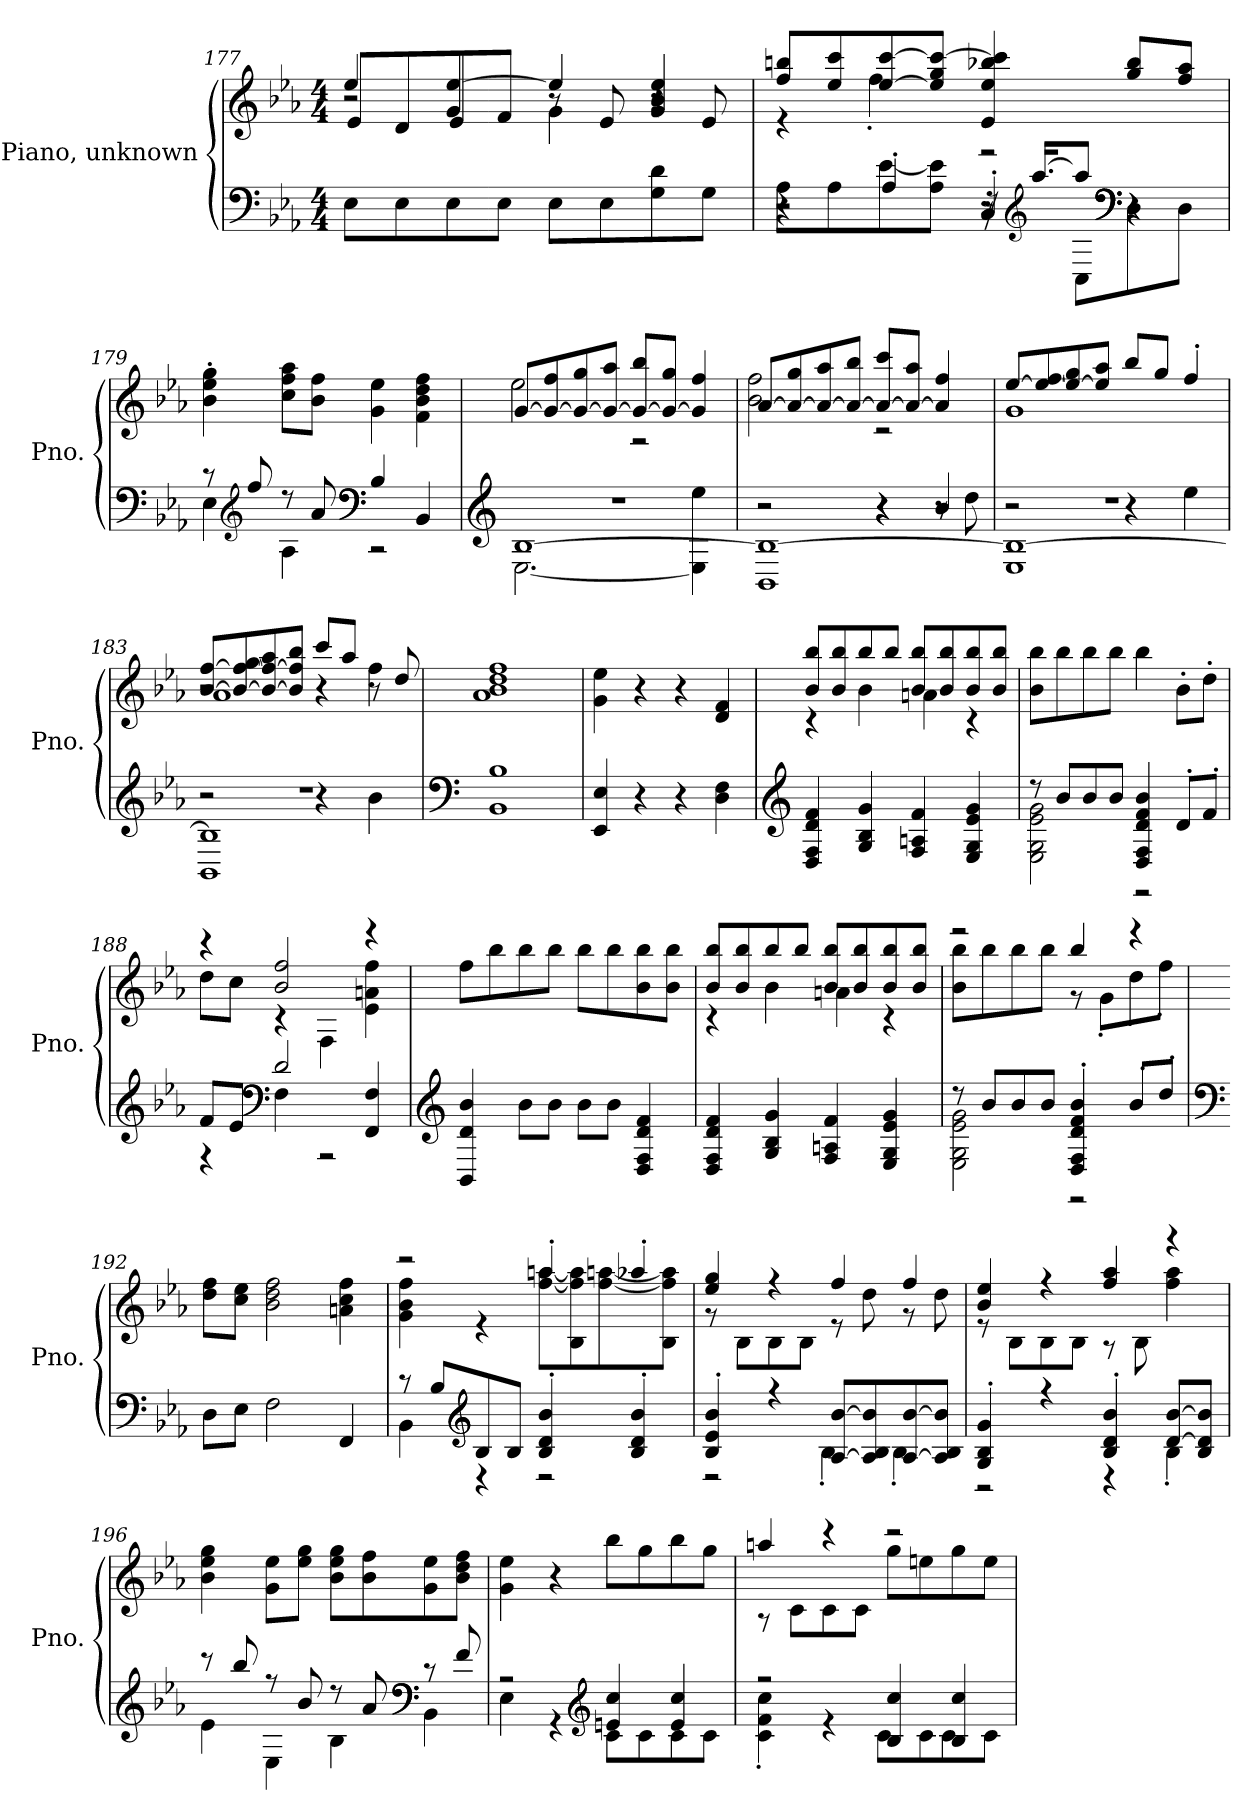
**kern	**kern
*part1	*part1
*staff2	*staff1
*I"Piano, unknown	*
*I'Pno.	*
*clefF4	*clefG2
*k[b-e-a-]	*k[b-e-a-]
*M4/4	*M4/4
=177	=177
*	*^
*	*	*^
8E-\L	4ee-/	2r	8e-/L
8E-\	.	.	8d/
8E-\	4g/ [4ee-/	.	8e-/
8E-\J	.	.	8f/J
8E-\L	4ee-/]	4g\	8r
8E-\	.	.	8e-/
8G\ 8d\	4g/ 4b-/ 4ee-/	4r	8r
8G\J	.	.	8e-/
*	*	*v	*v
=178	=178	=178
*^	*	*
*	*^	*	*
2r	8A-\L	4r	8ff/ 8bbn/L	4r
.	8A-\	.	8ee-/ 8ccc/	.
.	[8e-\	4A-'/	[8ee-/ [8ccc/	4ff'\
.	8A-\ 8e-\]J	.	8ee-/] 8gg/ 8ccc/_J	.
32r	8r	4C'/	4e-/ 4ee-/ 4bb-X/ 4ccc/]	2r
*clefG2	*	*	*	*
[16.aa-/KL	.	.	.	.
8aa-/J]	8C\L	.	.	.
*clefF4	*	*	*	*
4r	8D\	4r	8gg/ 8bb-/L	.
.	8D\J	.	8ff/ 8aa-/J	.
*	*v	*v	*	*
*	*	*v	*v
!!LO:LB:g=z
=179	=179	=179
8r	4E-\	4b-\' 4ee-\' 4gg\'
*clefG2	*	*
8ff/	.	.
8r	4A-\	8cc\ 8ff\ 8aa-\L
8a-/	.	8b-\ 8ff\J
*clefF4	*	*
4B-/	2r	4g\ 4ee-\
4BB-/	.	4f\ 4b-\ 4dd\ 4ff\
*v	*v	*
=180	=180
*clefG2	*
*^	*^
*	*^	*	*
1r	[2.E-\	[1B-	[8g/L	2ee-\
.	.	.	8g/_ 8ff/	.
.	.	.	8g/_ 8gg/	.
.	.	.	8g/_ 8aa-/J	.
.	.	.	8g/_ 8bb-/L	2r
.	.	.	8g/_ 8gg/J	.
.	4E-\] 4ee-\	.	4g/] 4ff/	.
=181	=181	=181	=181	=181
*	*	*^	*	*
2r	2r	1B-_	1BB-	[8a-/L	2b-\ 2ff\
.	.	.	.	8a-/_ 8gg/	.
.	.	.	.	8a-/_ 8aa-/	.
.	.	.	.	8a-/_ 8bb-/J	.
4r	4r	.	.	8a-/_ 8ccc/L	2r
.	.	.	.	8a-/_ 8aa-/J	.
4b-/	8r	.	.	4a-/] 4ff/	.
.	8dd\	.	.	.	.
!!LO:LB:g=z	!!
=182	=182	=182	=182	=182	=182
1r	2r	1B-_	1E-	[8ee-/L	1g
.	.	.	.	8ee-/_ 8ff/	.
.	.	.	.	8ee-/_ 8gg/	.
.	.	.	.	8ee-/] 8aa-/J	.
.	4r	.	.	8bb-/L	.
.	.	.	.	8gg/J	.
.	4ee-\	.	.	4ff'/	.
=183	=183	=183	=183	=183	=183
*	*	*	*	*	*^
1r	2r	1B-]	1BB-	[8b-/ [8ff/L	2r	1a-
.	.	.	.	8b-/_ 8ff/_ 8gg/	.	.
.	.	.	.	8b-/_ 8ff/_ 8aa-/	.	.
.	.	.	.	8b-/] 8ff/] 8bb-/J	.	.
.	4r	.	.	8ccc/L	4r	.
.	.	.	.	8aa-/J	.	.
.	4b-\	.	.	8r	4ff\	.
.	.	.	.	8dd/	.	.
*v	*v	*v	*v	*	*	*
*	*v	*v	*v
=184	=184
*clefF4	*
1BB- 1B-	1a- 1b- 1dd 1ff
=185	=185
4EE-/ 4E-/	4g\ 4ee-\
4r	4r
4r	4r
4D\ 4F\	4d/ 4f/
!!LO:LB:g=z
=186	=186
*clefG2	*
*	*^
4D/ 4F/ 4d/ 4f/	8b-/ 8bb-/L	4r
.	8b-/ 8bb-/	.
4G/ 4B-/ 4g/	8bb-/	4b-\
.	8bb-/J	.
4F/ 4An/ 4f/	8b-/ 8bb-/L	4an\
.	8b-/ 8bb-/	.
4E-/ 4G/ 4e-/ 4g/	8b-/ 8bb-/	4r
.	8b-/ 8bb-/J	.
*	*v	*v
=187	=187
*^	*
8r	2E-\ 2G\ 2e-\ 2g\	8b-\ 8bb-\L
8b-/L	.	8bb-\
8b-/	.	8bb-\
8b-/J	.	8bb-\J
4D/ 4F/ 4d/ 4f/ 4b-/	2r	4bb-\
8d'/L	.	8b-'\L
8f'/J	.	8dd'\J
=188	=188	=188
*	*	*^
8f/L	4r	4r	8dd\L
8e-/J	.	.	8cc\J
*clefF4	*	*	*
2d/	4F\	2b-/ 2ff/	4r
.	2r	.	4F\
4FF/ 4F/	.	4r	4e-\ 4an\ 4ff\
*v	*v	*	*
*	*v	*v
=189	=189
*clefG2	*
4BB-/ 4d/ 4b-/	8ff\L
.	8bb-\
8b-\L	8bb-\
8b-\J	8bb-\J
8b-\L	8bb-\L
8b-\J	8bb-\
4D/ 4F/ 4d/ 4f/	8b-\ 8bb-\
.	8b-\ 8bb-\J
!!LO:LB:g=z
=190	=190
*	*^
4D/ 4F/ 4d/ 4f/	8b-/ 8bb-/L	4r
.	8b-/ 8bb-/	.
4G/ 4B-/ 4g/	8bb-/	4b-\
.	8bb-/J	.
4F/ 4An/ 4f/	8b-/ 8bb-/L	4an\
.	8b-/ 8bb-/	.
4E-/ 4G/ 4e-/ 4g/	8b-/ 8bb-/	4r
.	8b-/ 8bb-/J	.
=191	=191	=191
*^	*	*
8r	2E-\ 2G\ 2e-\ 2g\	2r	8b-\ 8bb-\L
8b-/L	.	.	8bb-\
8b-/	.	.	8bb-\
8b-/J	.	.	8bb-\J
4D/' 4F/' 4d/' 4f/' 4b-/'	2r	4bb-/	8r
.	.	.	8g'\L
8b-'/L	.	4r	8dd'\
8dd'/J	.	.	8ff'\J
*v	*v	*	*
*	*v	*v
=192	=192
*clefF4	*
8D\L	8dd\ 8ff\L
8E-\J	8cc\ 8ee-\J
2F\	2b-\ 2dd\ 2ff\
4FF/	4an\ 4cc\ 4ff\
!!LO:PB:g=z
=193	=193
*^	*^
8r	4BB-\	2r	4g\ 4b-\ 4ff\
8B-/L	.	.	.
*clefG2	*	*	*
8B-/	4r	.	4r
8B-/J	.	.	.
4B-/' 4d/' 4b-/'	2r	4aa-'/	[8ff\ [8aan\L
.	.	.	8B-\ 8ff\] 8aa\]
4B-/' 4d/' 4b-/'	.	4aa-X'/	[8ff\ [8aan\
.	.	.	8B-\ 8ff\] 8aa\]J
=194	=194	=194	=194
4B-/' 4e-/' 4b-/'	2r	4ee-/ 4gg/	8r
.	.	.	8B-\L
4r	.	4r	8B-\
.	.	.	8B-\J
[8A-/ [8b-/L	4B-'\	4ff/	8r
8A-/] 8B-/ 8b-/]	.	.	8dd\
[8A-/ [8b-/	4B-'\	4ff/	8r
8A-/] 8B-/ 8b-/]J	.	.	8dd\
=195	=195	=195	=195
4G/' 4B-/' 4g/'	2r	4b-/ 4ee-/	8r
.	.	.	8B-\L
4r	.	4r	8B-\
.	.	.	8B-\J
4B-/' 4d/' 4b-/'	4r	4ff/ 4aa-/	8r
.	.	.	8B-\
[8d/ [8b-/L	4B-'\	4r	4ff\ 4aa-\
8B-/ 8d/] 8b-/]J	.	.	.
*	*	*v	*v
!!LO:LB:g=z
=196	=196	=196
8r	4e-\	4b-\ 4ee-\ 4gg\
8bb-/	.	.
8r	4E-\	8g\ 8ee-\L
8b-/	.	8ee-\ 8gg\J
8r	4B-\	8b-\ 8ee-\ 8gg\L
8a-/	.	8b-\ 8ff\
*clefF4	*	*
8r	4BB-\	8g\ 8ee-\
8f/	.	8b-\ 8dd\ 8ff\J
=197	=197	=197
2r	4E-\	4g\ 4ee-\
.	4r	4r
*clefG2	*	*
4en/ 4cc/	8c\L	8bb-\L
.	8c\	8gg\
4e/ 4cc/	8c\	8bb-\
.	8c\J	8gg\J
=198	=198	=198
*	*	*^
2r	4c\' 4f\' 4cc\'	4aan/	8r
.	.	.	8c\L
.	4r	4r	8c\
.	.	.	8c\J
4B-/ 4cc/	8c\L	2r	8gg\L
.	8c\	.	8een\
4B-/ 4cc/	8c\	.	8gg\
.	8c\J	.	8ee\J
*v	*v	*	*
*	*v	*v
=	=
*-	*-
